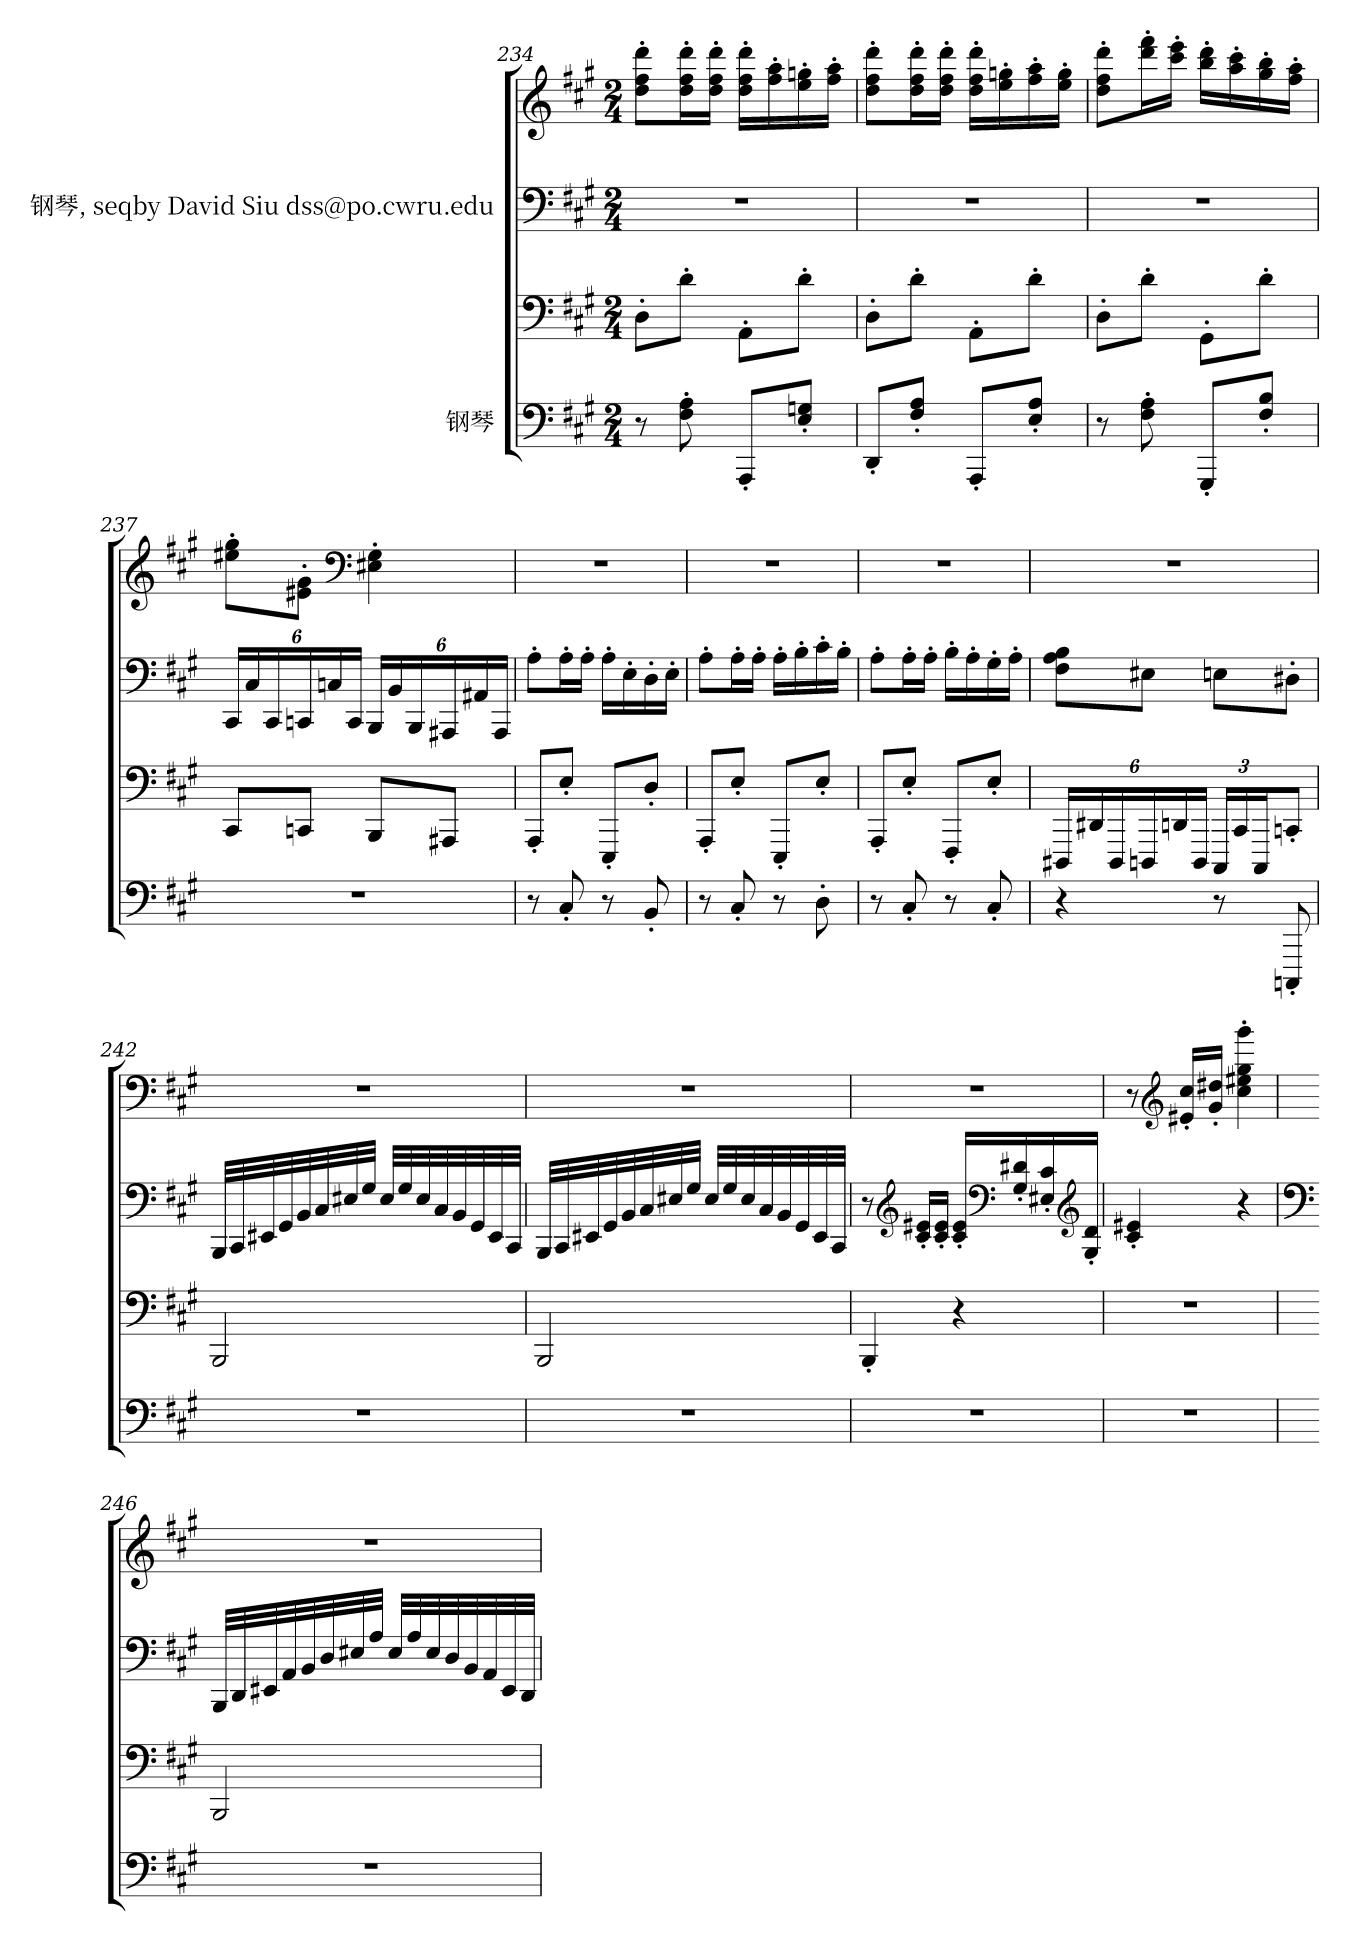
**kern	**kern	**kern	**kern
*part2	*part2	*part1	*part1
*staff4	*staff3	*staff2	*staff1
*I"钢琴	*	*I"钢琴, seqby David Siu dss@po.cwru.edu	*
!!LO:PB:g=z
*clefF4	*clefF4	*clefF4	*clefG2
*k[f#c#g#]	*k[f#c#g#]	*k[f#c#g#]	*k[f#c#g#]
*M2/4	*M2/4	*M2/4	*M2/4
=234	=234	=234	=234
8r	8D'\L	2r	8dd\' 8ff#\' 8ddd\'L
8F#\' 8A\'	8d'\J	.	16dd\' 16ff#\' 16ddd\'L
.	.	.	16dd\' 16ff#\' 16ddd\'JJ
8AAA'/L	8AA'\L	.	16dd\' 16ff#\' 16ddd\'LL
.	.	.	16ff#\' 16aa\'
8E/' 8Gn/'J	8d'\J	.	16ee\' 16ggn\'
.	.	.	16ff#\' 16aa\'JJ
=235	=235	=235	=235
8DD'/L	8D'\L	2r	8dd\' 8ff#\' 8ddd\'L
8F#/' 8A/'J	8d'\J	.	16dd\' 16ff#\' 16ddd\'L
.	.	.	16dd\' 16ff#\' 16ddd\'JJ
8AAA'/L	8AA'\L	.	16dd\' 16ff#\' 16ddd\'LL
.	.	.	16ee\' 16ggn\'
8E/' 8A/'J	8d'\J	.	16ff#\' 16aa\'
.	.	.	16ee\' 16gg\'JJ
=236	=236	=236	=236
8r	8D'\L	2r	8dd\' 8ff#\' 8ddd\'L
8F#\' 8A\'	8d'\J	.	16ddd\' 16fff#\'L
.	.	.	16ccc#\' 16eee\'JJ
8GGG#'/L	8GG#'\L	.	16bb\' 16ddd\'LL
.	.	.	16aa\' 16ccc#\'
8F#/' 8B/'J	8d'\J	.	16gg#\' 16bb\'
.	.	.	16ff#\' 16aa\'JJ
!!LO:LB:g=z
=237	=237	=237	=237
*	*	*Xbrackettup	*
2r	8CC#/L	24CC#/LL	8ee#X\' 8gg#\'L
.	.	24C#/	.
.	.	24CC#/	.
.	8CCn/J	24CCn/	8e#X\' 8g#\'J
.	.	24Cn/	.
.	.	24CC/JJ	.
*	*	*	*clefF4
.	8BBB/L	24BBB/LL	4E#X\' 4G#\'
.	.	24BB/	.
.	.	24BBB/	.
.	8AAA#X/J	24AAA#X/	.
.	.	24AA#X/	.
.	.	24AAA#/JJ	.
=238	=238	=238	=238
8r	8AAA'/L	8A'\L	2r
8C#'/	8E'/J	16A'\L	.
.	.	16A'\JJ	.
8r	8EEE'/L	16A'\LL	.
.	.	16E'\	.
8BB'/	8D'/J	16D'\	.
.	.	16E'\JJ	.
=239	=239	=239	=239
8r	8AAA'/L	8A'\L	2r
8C#'/	8E'/J	16A'\L	.
.	.	16A'\JJ	.
8r	8EEE'/L	16A'\LL	.
.	.	16B'\	.
8D'\	8E'/J	16c#'\	.
.	.	16B'\JJ	.
=240	=240	=240	=240
8r	8AAA'/L	8A'\L	2r
8C#'/	8E'/J	16A'\L	.
.	.	16A'\JJ	.
8r	8FFF#'/L	16B'\LL	.
.	.	16A'\	.
8C#'/	8E'/J	16G#'\	.
.	.	16A'\JJ	.
!!LO:LB:g=z
=241	=241	=241	=241
*	*Xbrackettup	*	*
4r	24DDD#X/LL	8F#\ 8A\ 8B\L	2r
.	24DD#X/	.	.
.	24DDD#/	.	.
.	24DDDn/	8E#X\J	.
.	24DDn/	.	.
.	24DDD/JJ	.	.
8r	24CCC#/LL	8En\L	.
.	24CC#/	.	.
.	24CCC#/J	.	.
8CCCn'/	8CCn'/J	8D#X'\J	.
=242	=242	=242	=242
2r	2BBB/	32BBB/LLL	2r
.	.	32CC#/	.
.	.	32EE#X/	.
.	.	32GG#/	.
.	.	32BB/	.
.	.	32C#/	.
.	.	32E#X/	.
.	.	32G#/JJJ	.
.	.	32E#/LLL	.
.	.	32G#/	.
.	.	32E#/	.
.	.	32C#/	.
.	.	32BB/	.
.	.	32GG#/	.
.	.	32EE#/	.
.	.	32CC#/JJJ	.
!!LO:PB:g=z
=243	=243	=243	=243
2r	2BBB/	32BBB/LLL	2r
.	.	32CC#/	.
.	.	32EE#X/	.
.	.	32GG#/	.
.	.	32BB/	.
.	.	32C#/	.
.	.	32E#X/	.
.	.	32G#/JJJ	.
.	.	32E#/LLL	.
.	.	32G#/	.
.	.	32E#/	.
.	.	32C#/	.
.	.	32BB/	.
.	.	32GG#/	.
.	.	32EE#/	.
.	.	32CC#/JJJ	.
=244	=244	=244	=244
2r	4BBB'/	8r	2r
*	*	*clefG2	*
.	.	16c#/' 16e#X/'LL	.
.	.	16c#/' 16e#/'JJ	.
.	4r	16c#/' 16e#/'LL	.
*	*	*clefF4	*
.	.	16G#/' 16d#X/'	.
.	.	16E#X/' 16c#/'	.
*	*	*clefG2	*
.	.	16G#/' 16d#/'JJ	.
!!LO:LB:g=z
=245	=245	=245	=245
2r	2r	4c#/' 4e#X/'	8r
*	*	*	*clefG2
.	.	.	16e#X/' 16cc#/'LL
.	.	.	16g#/' 16dd#X/'JJ
.	.	4r	4cc#\' 4ee#X\' 4gg#\' 4ggg#\'
=246	=246	=246	=246
*	*	*clefF4	*
2r	2BBB/	32BBB/LLL	2r
.	.	32DD/	.
.	.	32EE#X/	.
.	.	32AA/	.
.	.	32BB/	.
.	.	32D/	.
.	.	32E#X/	.
.	.	32A/JJJ	.
.	.	32E#/LLL	.
.	.	32A/	.
.	.	32E#/	.
.	.	32D/	.
.	.	32BB/	.
.	.	32AA/	.
.	.	32EE#/	.
.	.	32DD/JJJ	.
=	=	=	=
*-	*-	*-	*-
